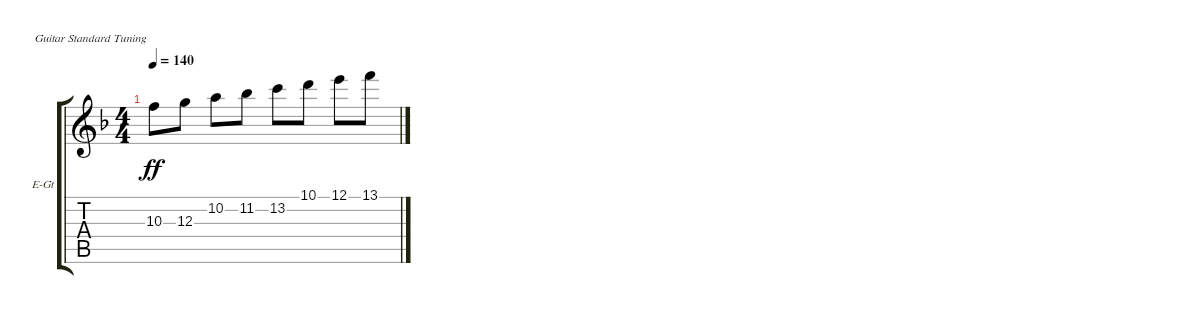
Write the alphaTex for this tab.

\defaultSystemsLayout 4
\bracketExtendMode groupsimilarinstruments
\firstSystemTrackNameOrientation horizontal
\otherSystemsTrackNameOrientation horizontal
\track ("Electric Guitar (Drive)" "E-Gt") {instrument overdrivenguitar}
\staff {score tabs}
\tuning (E4 B3 G3 D3 A2 E2)
\ts (4 4)
\tempo 140
\clef g2
\ks f
10.3.8{dy ff} 12.3.8 10.2.8 11.2.8 13.2.8 10.1.8 12.1.8 13.1.8
